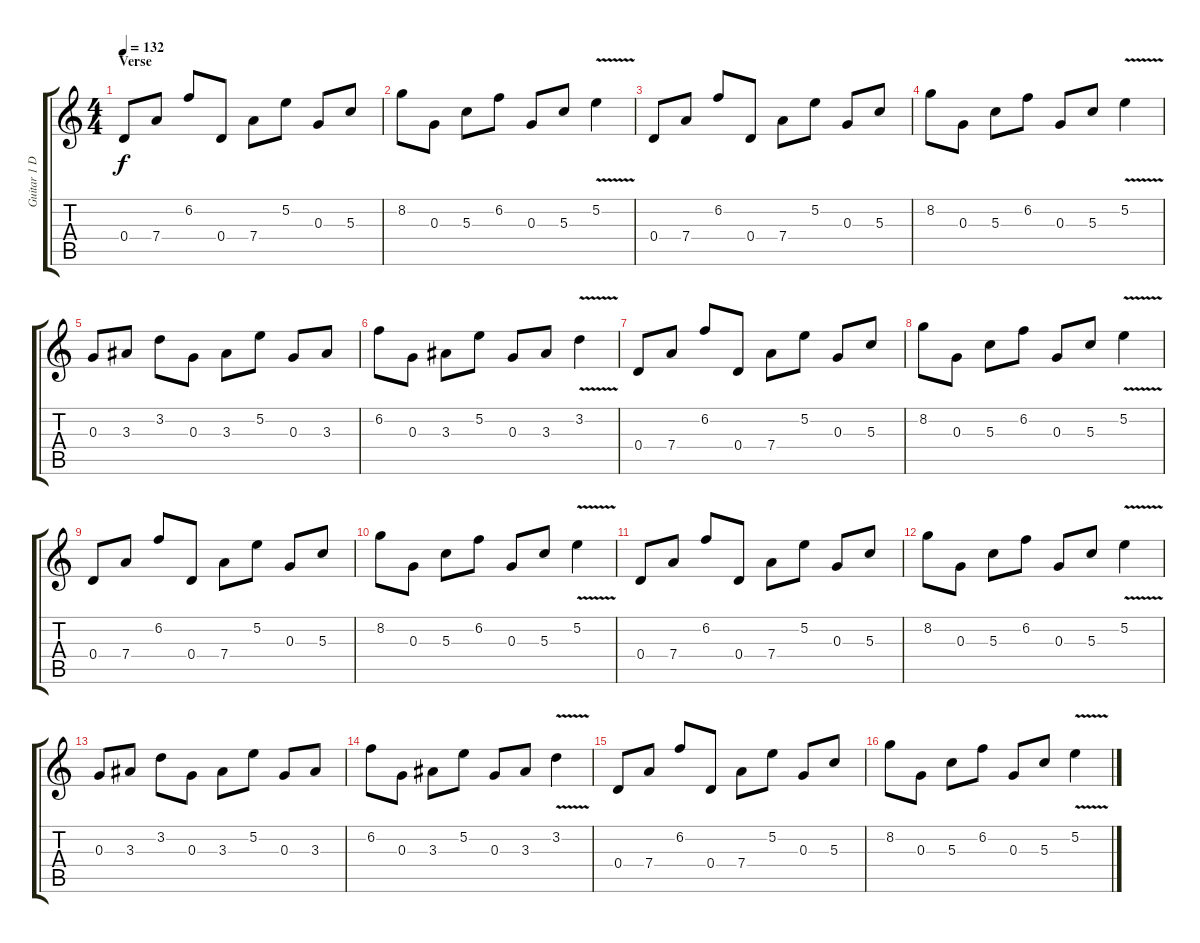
\track ("Guitar 1 David Murray" "Guitar 1 D") {instrument electricguitarclean}
\staff {score tabs}
\tuning (E4 B3 G3 D3 A2 E2) {hide}
\ts (4 4)
\section ("" "Verse")
\tempo 132
\clef g2
\ks c
0.4.8{dy f} 7.4.8 6.2.8 0.4.8 7.4.8 5.2.8 0.3.8 5.3.8 |
8.2.8 0.3.8 5.3.8 6.2.8 0.3.8 5.3.8 5.2{v}.4 |
0.4.8 7.4.8 6.2.8 0.4.8 7.4.8 5.2.8 0.3.8 5.3.8 |
8.2.8 0.3.8 5.3.8 6.2.8 0.3.8 5.3.8 5.2{v}.4 |
0.3.8 3.3.8 3.2.8 0.3.8 3.3.8 5.2.8 0.3.8 3.3.8 |
6.2.8 0.3.8 3.3.8 5.2.8 0.3.8 3.3.8 3.2{v}.4 |
0.4.8 7.4.8 6.2.8 0.4.8 7.4.8 5.2.8 0.3.8 5.3.8 |
8.2.8 0.3.8 5.3.8 6.2.8 0.3.8 5.3.8 5.2{v}.4 |
0.4.8 7.4.8 6.2.8 0.4.8 7.4.8 5.2.8 0.3.8 5.3.8 |
8.2.8 0.3.8 5.3.8 6.2.8 0.3.8 5.3.8 5.2{v}.4 |
0.4.8 7.4.8 6.2.8 0.4.8 7.4.8 5.2.8 0.3.8 5.3.8 |
8.2.8 0.3.8 5.3.8 6.2.8 0.3.8 5.3.8 5.2{v}.4 |
0.3.8 3.3.8 3.2.8 0.3.8 3.3.8 5.2.8 0.3.8 3.3.8 |
6.2.8 0.3.8 3.3.8 5.2.8 0.3.8 3.3.8 3.2{v}.4 |
0.4.8 7.4.8 6.2.8 0.4.8 7.4.8 5.2.8 0.3.8 5.3.8 |
8.2.8 0.3.8 5.3.8 6.2.8 0.3.8 5.3.8 5.2{v}.4
